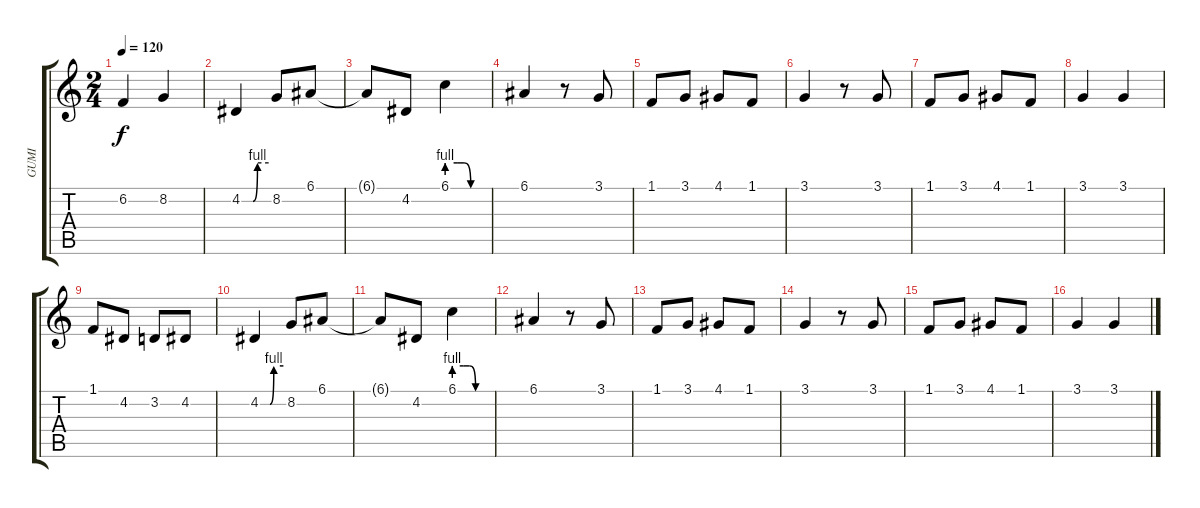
\track ("GUMI" "GUMI") {instrument lead2sawtooth}
\staff {score tabs}
\tuning (E4 B3 G3 D3 A2 E2) {hide}
\ts (2 4)
\tempo 120
\clef g2
\ks c
6.2.4{dy f} 8.2.4 |
4.2{be (custom 0 0 25 0 35 4 60 4)}.4 8.2.8 6.1.8 |
6.1{t}.8 4.2.8 6.1{be (custom 0 4 15 4 25 4 35 0 60 0)}.4 |
6.1.4 r.8 3.1.8 |
1.1.8 3.1.8 4.1.8 1.1.8 |
3.1.4 r.8 3.1.8 |
1.1.8 3.1.8 4.1.8 1.1.8 |
3.1.4 3.1.4 |
1.1.8 4.2.8 3.2.8 4.2.8 |
4.2{be (custom 0 0 25 0 35 4 60 4)}.4 8.2.8 6.1.8 |
6.1{t}.8 4.2.8 6.1{be (custom 0 4 15 4 25 4 35 0 60 0)}.4 |
6.1.4 r.8 3.1.8 |
1.1.8 3.1.8 4.1.8 1.1.8 |
3.1.4 r.8 3.1.8 |
1.1.8 3.1.8 4.1.8 1.1.8 |
3.1.4 3.1.4
